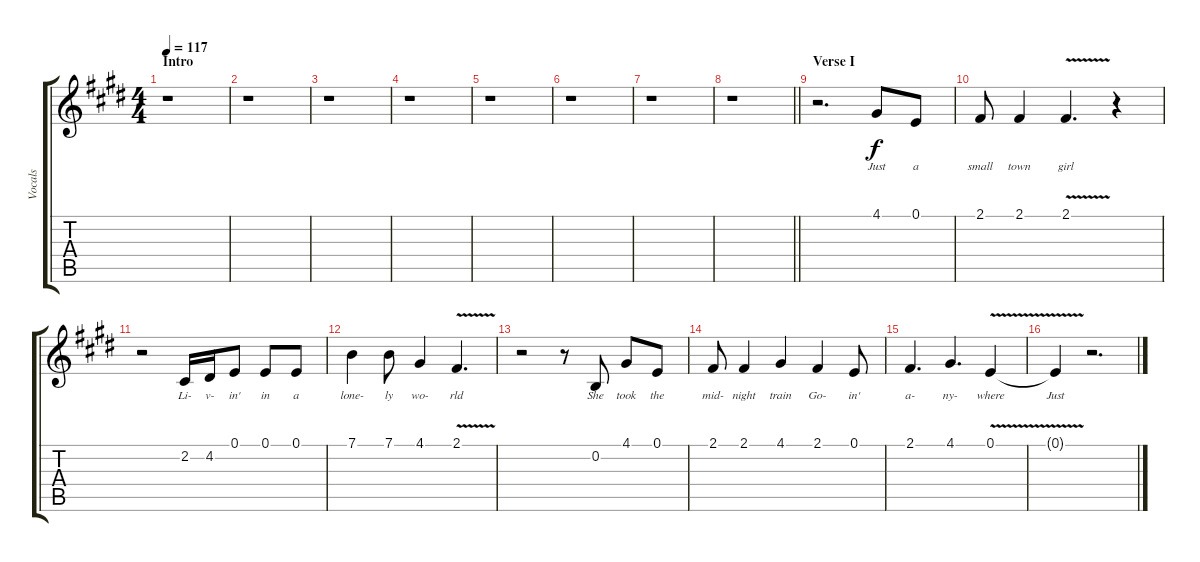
\track ("Vocals" "Vocals") {instrument altosax}
\staff {score tabs}
\tuning (E4 B3 G3 D3 A2 E2) {hide}
\ts (4 4)
\section ("" "Intro")
\tempo 117
\clef g2
\ks c#minor
r.1{dy f instrument altosax} |
r.1 |
r.1 |
r.1 |
r.1 |
r.1 |
r.1 |
\barLineRight lightlight
r.1 |
\section ("" "Verse I")
r.2{d} 4.1.8{lyrics (0 "Just") lyrics (1 "") lyrics (2 "") lyrics (3 "") lyrics (4 "")} 0.1.8{lyrics (0 "a") lyrics (1 "") lyrics (2 "") lyrics (3 "") lyrics (4 "")} |
2.1.8{lyrics (0 "small") lyrics (1 "") lyrics (2 "") lyrics (3 "") lyrics (4 "")} 2.1.4{lyrics (0 "town") lyrics (1 "") lyrics (2 "") lyrics (3 "") lyrics (4 "")} 2.1{v}.4{d lyrics (0 "girl") lyrics (1 "") lyrics (2 "") lyrics (3 "") lyrics (4 "")} r.4 |
r.2 2.2.16{lyrics (0 "Li-") lyrics (1 "") lyrics (2 "") lyrics (3 "") lyrics (4 "")} 4.2.16{lyrics (0 "v-") lyrics (1 "") lyrics (2 "") lyrics (3 "") lyrics (4 "")} 0.1.8{lyrics (0 "in'") lyrics (1 "") lyrics (2 "") lyrics (3 "") lyrics (4 "")} 0.1.8{lyrics (0 "in") lyrics (1 "") lyrics (2 "") lyrics (3 "") lyrics (4 "")} 0.1.8{lyrics (0 "a") lyrics (1 "") lyrics (2 "") lyrics (3 "") lyrics (4 "")} |
7.1.4{lyrics (0 "lone-") lyrics (1 "") lyrics (2 "") lyrics (3 "") lyrics (4 "")} 7.1.8{lyrics (0 "ly") lyrics (1 "") lyrics (2 "") lyrics (3 "") lyrics (4 "")} 4.1.4{lyrics (0 "wo-") lyrics (1 "") lyrics (2 "") lyrics (3 "") lyrics (4 "")} 2.1{v}.4{d lyrics (0 "rld") lyrics (1 "") lyrics (2 "") lyrics (3 "") lyrics (4 "")} |
r.2 r.8 0.2.8{lyrics (0 "She") lyrics (1 "") lyrics (2 "") lyrics (3 "") lyrics (4 "")} 4.1.8{lyrics (0 "took") lyrics (1 "") lyrics (2 "") lyrics (3 "") lyrics (4 "")} 0.1.8{lyrics (0 "the") lyrics (1 "") lyrics (2 "") lyrics (3 "") lyrics (4 "")} |
2.1.8{lyrics (0 "mid-") lyrics (1 "") lyrics (2 "") lyrics (3 "") lyrics (4 "")} 2.1.4{lyrics (0 "night") lyrics (1 "") lyrics (2 "") lyrics (3 "") lyrics (4 "")} 4.1.4{lyrics (0 "train") lyrics (1 "") lyrics (2 "") lyrics (3 "") lyrics (4 "")} 2.1.4{lyrics (0 "Go-") lyrics (1 "") lyrics (2 "") lyrics (3 "") lyrics (4 "")} 0.1.8{lyrics (0 "in'") lyrics (1 "") lyrics (2 "") lyrics (3 "") lyrics (4 "")} |
2.1.4{d lyrics (0 "a-") lyrics (1 "") lyrics (2 "") lyrics (3 "") lyrics (4 "")} 4.1.4{d lyrics (0 "ny-") lyrics (1 "") lyrics (2 "") lyrics (3 "") lyrics (4 "")} 0.1{v}.4{lyrics (0 "where") lyrics (1 "") lyrics (2 "") lyrics (3 "") lyrics (4 "")} |
0.1{t}.4{lyrics (0 "Just") lyrics (1 "") lyrics (2 "") lyrics (3 "") lyrics (4 "")} r.2{d}
